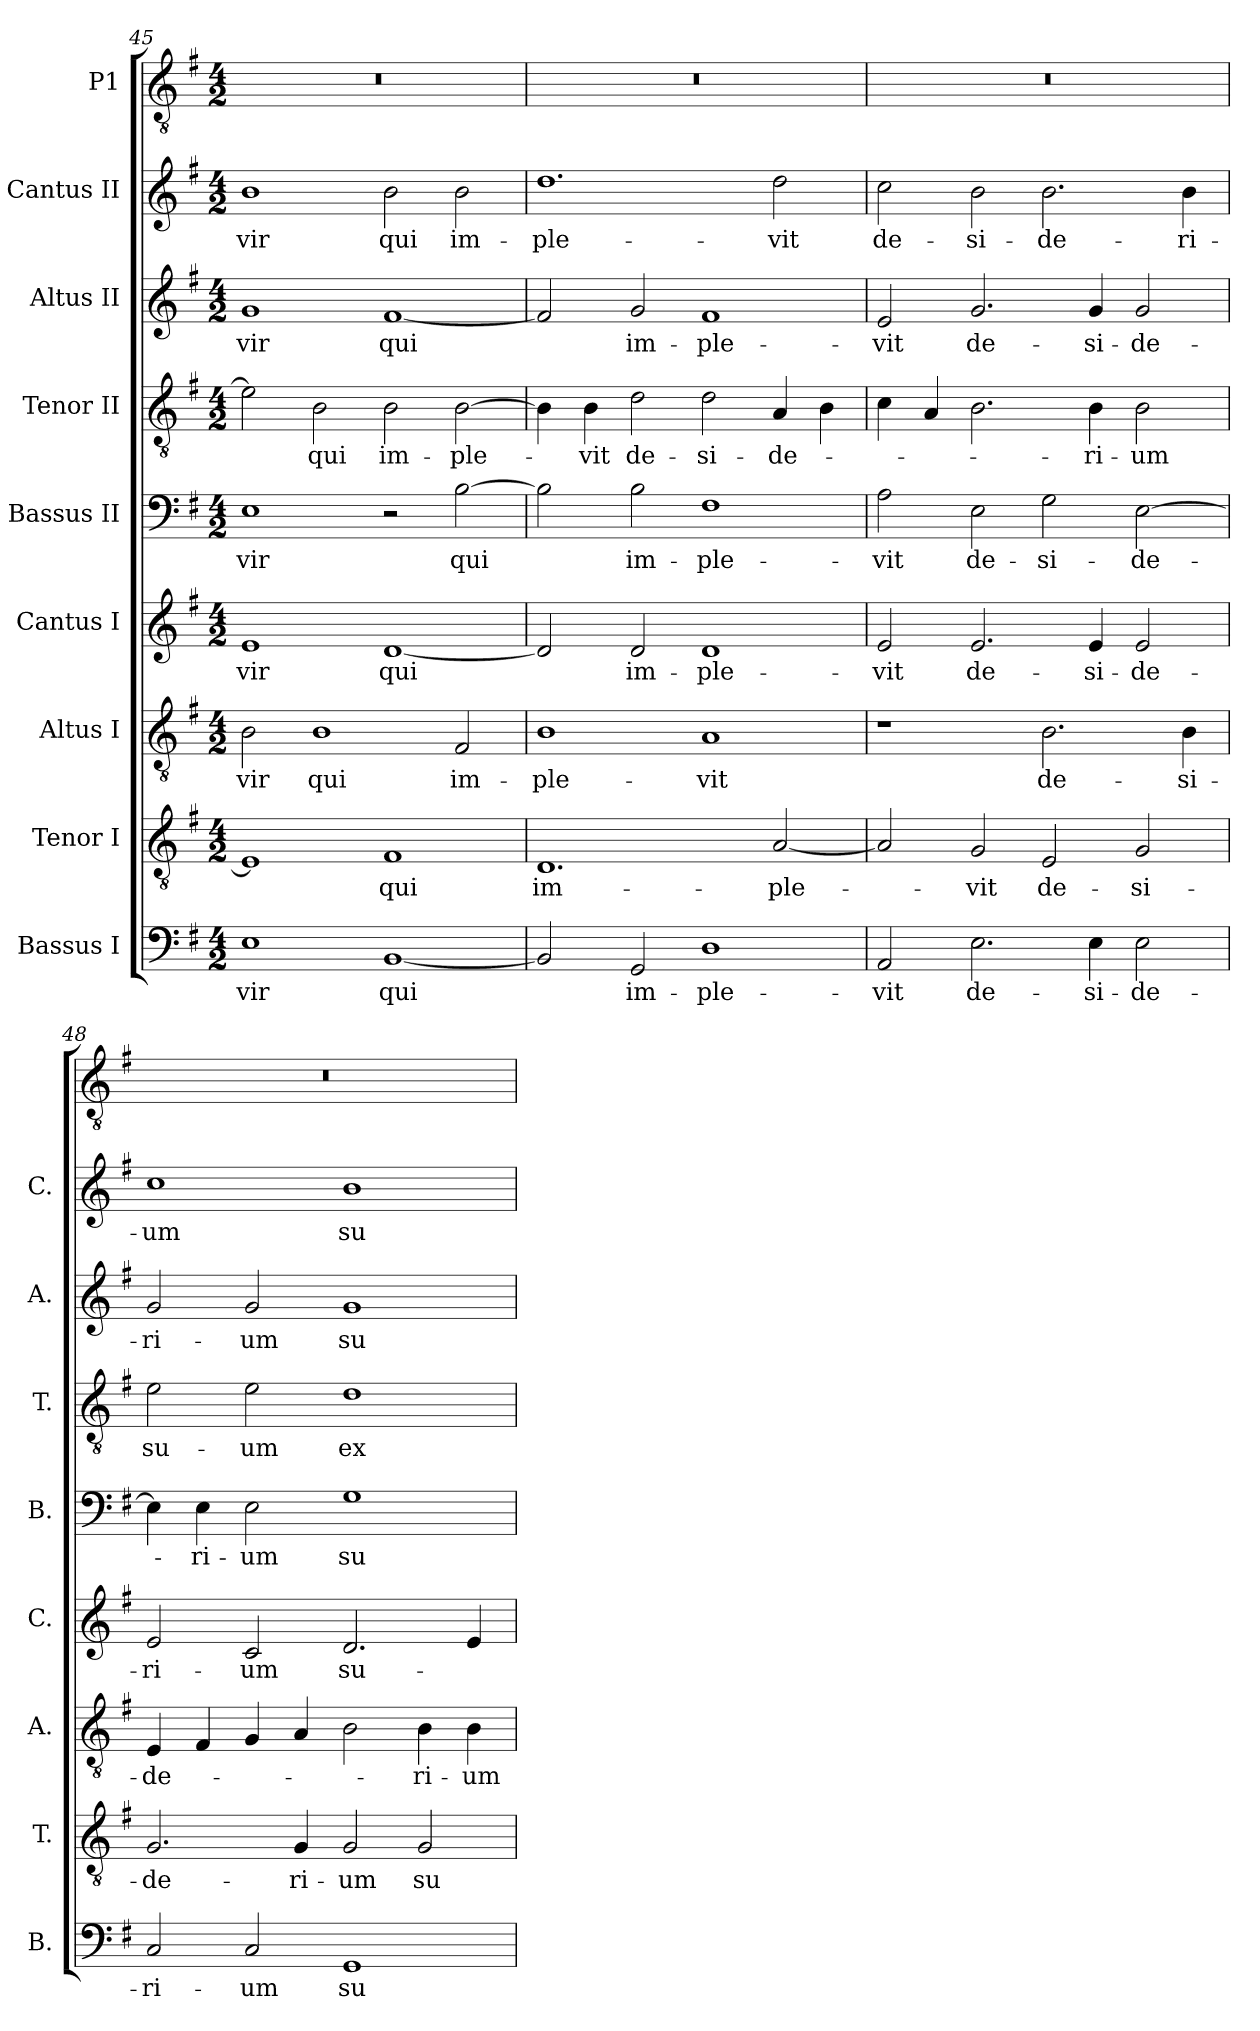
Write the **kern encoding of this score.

**kern	**text	**kern	**text	**kern	**text	**kern	**text	**kern	**text	**kern	**text	**kern	**text	**kern	**text	**kern
*part9	*part9	*part8	*part8	*part7	*part7	*part6	*part6	*part5	*part5	*part4	*part4	*part3	*part3	*part2	*part2	*part1
*staff9	*staff9	*staff8	*staff8	*staff7	*staff7	*staff6	*staff6	*staff5	*staff5	*staff4	*staff4	*staff3	*staff3	*staff2	*staff2	*staff1
*I"Bassus I	*	*I"Tenor I	*	*I"Altus I	*	*I"Cantus I	*	*I"Bassus II	*	*I"Tenor II	*	*I"Altus II	*	*I"Cantus II	*	*I"P1
*I'B.	*	*I'T.	*	*I'A.	*	*I'C.	*	*I'B.	*	*I'T.	*	*I'A.	*	*I'C.	*	*
*clefF4	*	*clefGv2	*	*clefGv2	*	*clefG2	*	*clefF4	*	*clefGv2	*	*clefG2	*	*clefG2	*	*clefGv2
*	*	*ITrd7c12	*	*ITrd7c12	*	*	*	*	*	*ITrd7c12	*	*	*	*	*	*ITrd7c12
*k[f#]	*	*k[f#]	*	*k[f#]	*	*k[f#]	*	*k[f#]	*	*k[f#]	*	*k[f#]	*	*k[f#]	*	*k[f#]
*G:	*	*G:	*	*G:	*	*G:	*	*G:	*	*G:	*	*G:	*	*G:	*	*G:
*M4/2	*	*M4/2	*	*M4/2	*	*M4/2	*	*M4/2	*	*M4/2	*	*M4/2	*	*M4/2	*	*M4/2
=45	=45	=45	=45	=45	=45	=45	=45	=45	=45	=45	=45	=45	=45	=45	=45	=45
!	!LO:LY:b	!	!	!	!LO:LY:b	!	!LO:LY:b	!	!LO:LY:b	!	!	!	!LO:LY:b	!	!LO:LY:b	!LO:N:vis=1
1E	vir	1EE]	.	2BB\	vir	1e	vir	1E	vir	2E\]	.	1g	vir	1b	vir	0r
!	!	!	!	!	!LO:LY:b	!	!	!	!	!	!LO:LY:b	!	!	!	!	!
.	.	.	.	1BB	qui	.	.	.	.	2BB\	qui	.	.	.	.	.
!	!LO:LY:b	!	!LO:LY:b	!	!	!	!LO:LY:b	!	!	!	!LO:LY:b	!	!LO:LY:b	!	!LO:LY:b	!
[<1BB	qui	1FF#	qui	.	.	[<1d	qui	2r	.	2BB\	im-	[<1f#	qui	2b\	qui	.
!	!	!	!	!	!LO:LY:b	!	!	!	!LO:LY:b	!	!LO:LY:b	!	!	!	!LO:LY:b	!
.	.	.	.	2FF#/	im-	.	.	[>2B\	qui	[>2BB\	-ple-	.	.	2b\	im-	.
=46	=46	=46	=46	=46	=46	=46	=46	=46	=46	=46	=46	=46	=46	=46	=46	=46
!	!	!	!LO:LY:b	!	!LO:LY:b	!	!	!	!	!	!	!	!	!	!LO:LY:b	!LO:N:vis=1
2BB/]	.	1.DD	im-	1BB	-ple-	2d/]	.	2B\]	.	4BB\]	.	2f#/]	.	1.dd	-ple-	0r
!	!	!	!	!	!	!	!	!	!	!	!LO:LY:b	!	!	!	!	!
.	.	.	.	.	.	.	.	.	.	4BB\	-vit	.	.	.	.	.
!	!LO:LY:b	!	!	!	!	!	!LO:LY:b	!	!LO:LY:b	!	!LO:LY:b	!	!LO:LY:b	!	!	!
2GG/	im-	.	.	.	.	2d/	im-	2B\	im-	2D\	de-	2g/	im-	.	.	.
!	!LO:LY:b	!	!	!	!LO:LY:b	!	!LO:LY:b	!	!LO:LY:b	!	!LO:LY:b	!	!LO:LY:b	!	!	!
1D	-ple-	.	.	1AA	-vit	1d	-ple-	1F#	-ple-	2D\	-si-	1f#	-ple-	.	.	.
!	!	!	!LO:LY:b	!	!	!	!	!	!	!	!LO:LY:b	!	!	!	!LO:LY:b	!
.	.	[<2AA/	-ple-	.	.	.	.	.	.	4AA/	-de-	.	.	2dd\	-vit	.
.	.	.	.	.	.	.	.	.	.	4BB\	.	.	.	.	.	.
=47	=47	=47	=47	=47	=47	=47	=47	=47	=47	=47	=47	=47	=47	=47	=47	=47
!	!LO:LY:b	!	!	!	!	!	!LO:LY:b	!	!LO:LY:b	!	!	!	!LO:LY:b	!	!LO:LY:b	!LO:N:vis=1
2AA/	-vit	2AA/]	.	1r	.	2e/	-vit	2A\	-vit	4C\	.	2e/	-vit	2cc\	de-	0r
.	.	.	.	.	.	.	.	.	.	4AA/	.	.	.	.	.	.
!	!LO:LY:b	!	!LO:LY:b	!	!	!	!LO:LY:b	!	!LO:LY:b	!	!	!	!LO:LY:b	!	!LO:LY:b	!
2.E\	de-	2GG/	-vit	.	.	2.e/	de-	2E\	de-	2.BB\	.	2.g/	de-	2b\	-si-	.
!	!	!	!LO:LY:b	!	!LO:LY:b	!	!	!	!LO:LY:b	!	!	!	!	!	!LO:LY:b	!
.	.	2EE/	de-	2.BB\	de-	.	.	2G\	-si-	.	.	.	.	2.b\	-de-	.
!	!LO:LY:b	!	!	!	!	!	!LO:LY:b	!	!	!	!LO:LY:b	!	!LO:LY:b	!	!	!
4E\	-si-	.	.	.	.	4e/	-si-	.	.	4BB\	-ri-	4g/	-si-	.	.	.
!	!LO:LY:b	!	!LO:LY:b	!	!	!	!LO:LY:b	!	!LO:LY:b	!	!LO:LY:b	!	!LO:LY:b	!	!	!
2E\	-de-	2GG/	-si-	.	.	2e/	-de-	[>2E\	-de-	2BB\	-um	2g/	-de-	.	.	.
!	!	!	!	!	!LO:LY:b	!	!	!	!	!	!	!	!	!	!LO:LY:b	!
.	.	.	.	4BB\	-si-	.	.	.	.	.	.	.	.	4b\	-ri-	.
!!LO:PB:g=z
=48	=48	=48	=48	=48	=48	=48	=48	=48	=48	=48	=48	=48	=48	=48	=48	=48
!	!LO:LY:b	!	!LO:LY:b	!	!LO:LY:b	!	!LO:LY:b	!	!	!	!LO:LY:b	!	!LO:LY:b	!	!LO:LY:b	!LO:N:vis=1
2C/	-ri-	2.GG/	-de-	4EE/	-de-	2e/	-ri-	4E\]	.	2E\	su-	2g/	-ri-	1cc	-um	0r
!	!	!	!	!	!	!	!	!	!LO:LY:b	!	!	!	!	!	!	!
.	.	.	.	4FF#/	.	.	.	4E\	-ri-	.	.	.	.	.	.	.
!	!LO:LY:b	!	!	!	!	!	!LO:LY:b	!	!LO:LY:b	!	!LO:LY:b	!	!LO:LY:b	!	!	!
2C/	-um	.	.	4GG/	.	2c/	-um	2E\	-um	2E\	-um	2g/	-um	.	.	.
!	!	!	!LO:LY:b	!	!	!	!	!	!	!	!	!	!	!	!	!
.	.	4GG/	-ri-	4AA/	.	.	.	.	.	.	.	.	.	.	.	.
!	!LO:LY:b	!	!LO:LY:b	!	!	!	!LO:LY:b	!	!LO:LY:b	!	!LO:LY:b	!	!LO:LY:b	!	!LO:LY:b	!
1GG	su-	2GG/	-um	2BB\	.	2.d/	su-	1G	su-	1D	ex	1g	su-	1b	su-	.
!	!	!	!LO:LY:b	!	!LO:LY:b	!	!	!	!	!	!	!	!	!	!	!
.	.	2GG/	su-	4BB\	-ri-	.	.	.	.	.	.	.	.	.	.	.
!	!	!	!	!	!LO:LY:b	!	!	!	!	!	!	!	!	!	!	!
.	.	.	.	4BB\	-um	4e/	.	.	.	.	.	.	.	.	.	.
=	=	=	=	=	=	=	=	=	=	=	=	=	=	=	=	=
*-	*-	*-	*-	*-	*-	*-	*-	*-	*-	*-	*-	*-	*-	*-	*-	*-
